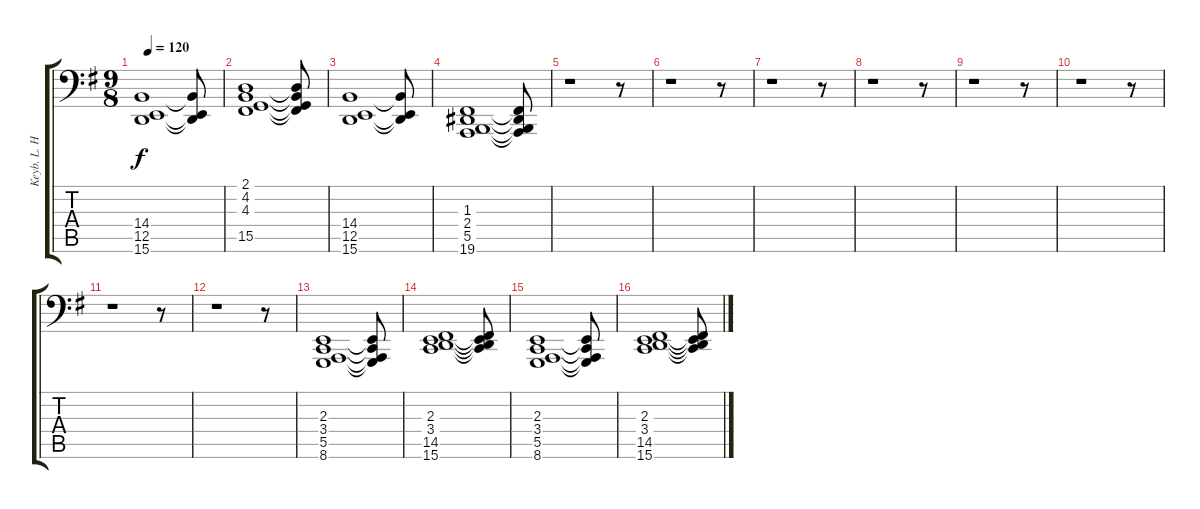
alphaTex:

\track ("Keyb. L. Hand" "Keyb. L. H") {instrument drawbarorgan}
\staff {score tabs}
\tuning (C3 G2 D2 A1 E1 B0) {hide}
\ts (9 8)
\tempo 120
\clef f4
\ks g
(14.4 12.5 15.6).1{dy f volume 10} (14.4{t} 12.5{t} 15.6{t}).8 |
(2.1 4.2 4.3 15.5).1 (2.1{t} 4.2{t} 4.3{t} 15.5{t}).8 |
(14.4 12.5 15.6).1 (14.4{t} 12.5{t} 15.6{t}).8 |
(1.3 2.4 5.5 19.6).1 (1.3{t} 2.4{t} 5.5{t} 19.6{t}).8 |
r.1 r.8 |
r.1 r.8 |
r.1 r.8 |
r.1 r.8 |
r.1 r.8 |
r.1 r.8 |
r.1 r.8 |
r.1 r.8 |
(2.3 3.4 5.5 8.6).1{volume 16} (2.3{t} 3.4{t} 5.5{t} 8.6{t}).8 |
(2.3 3.4 14.5 15.6).1 (2.3{t} 3.4{t} 14.5{t} 15.6{t}).8 |
(2.3 3.4 5.5 8.6).1 (2.3{t} 3.4{t} 5.5{t} 8.6{t}).8 |
(2.3 3.4 14.5 15.6).1 (2.3{t} 3.4{t} 14.5{t} 15.6{t}).8
